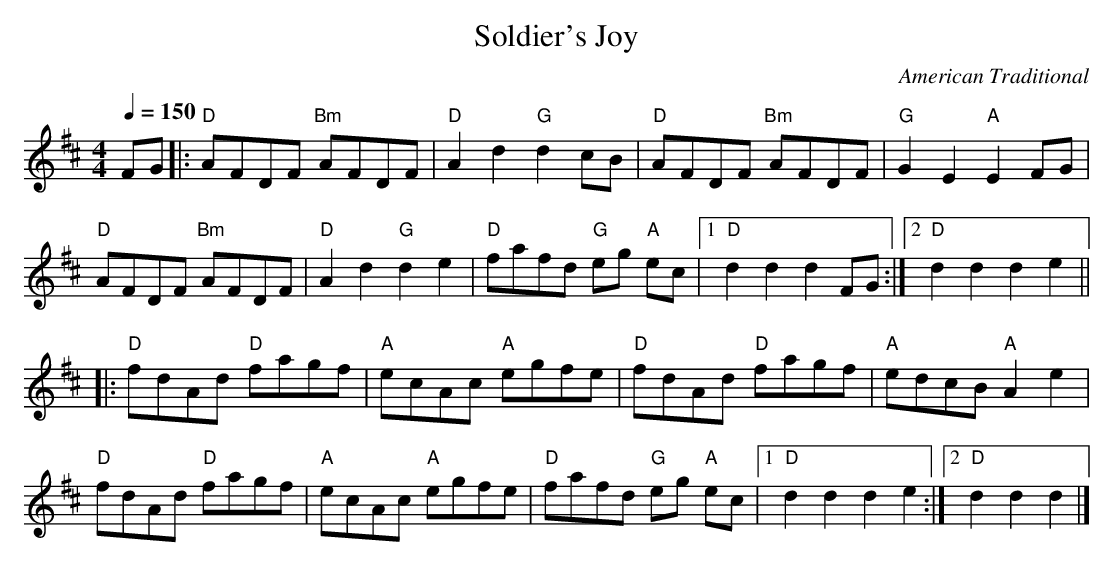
X:1
T: Soldier's Joy
C: American Traditional
M: 4/4
Q: 1/4 = 150      % This specifies the tempo
L: 1/4
K: D major treble
F/G/ |: "D" A/F/D/F/ "Bm" A/F/D/F/ | "D" A d "G" d c/B/ | "D" A/F/D/F/ "Bm" A/F/D/F/ | "G" G E "A" E F/G/ |
"D" A/F/D/F/ "Bm" A/F/D/F/ | "D" A d "G" d e | "D" f/a/f/d/ "G" e/g/ "A" e/c/ | [1 "D" d d d F/G/ :|2 "D" d d d e ||
|: "D" f/d/A/d/ "D" f/a/g/f/ | "A" e/c/A/c/ "A" e/g/f/e/ | "D" f/d/A/d/ "D" f/a/g/f/ | "A" e/d/c/B/ "A" A e |
"D" f/d/A/d/ "D" f/a/g/f/ | "A" e/c/A/c/ "A" e/g/f/e/ | "D" f/a/f/d/ "G" e/g/ "A" e/c/ | [1 "D" d d d e :|2 "D" d d d |]
